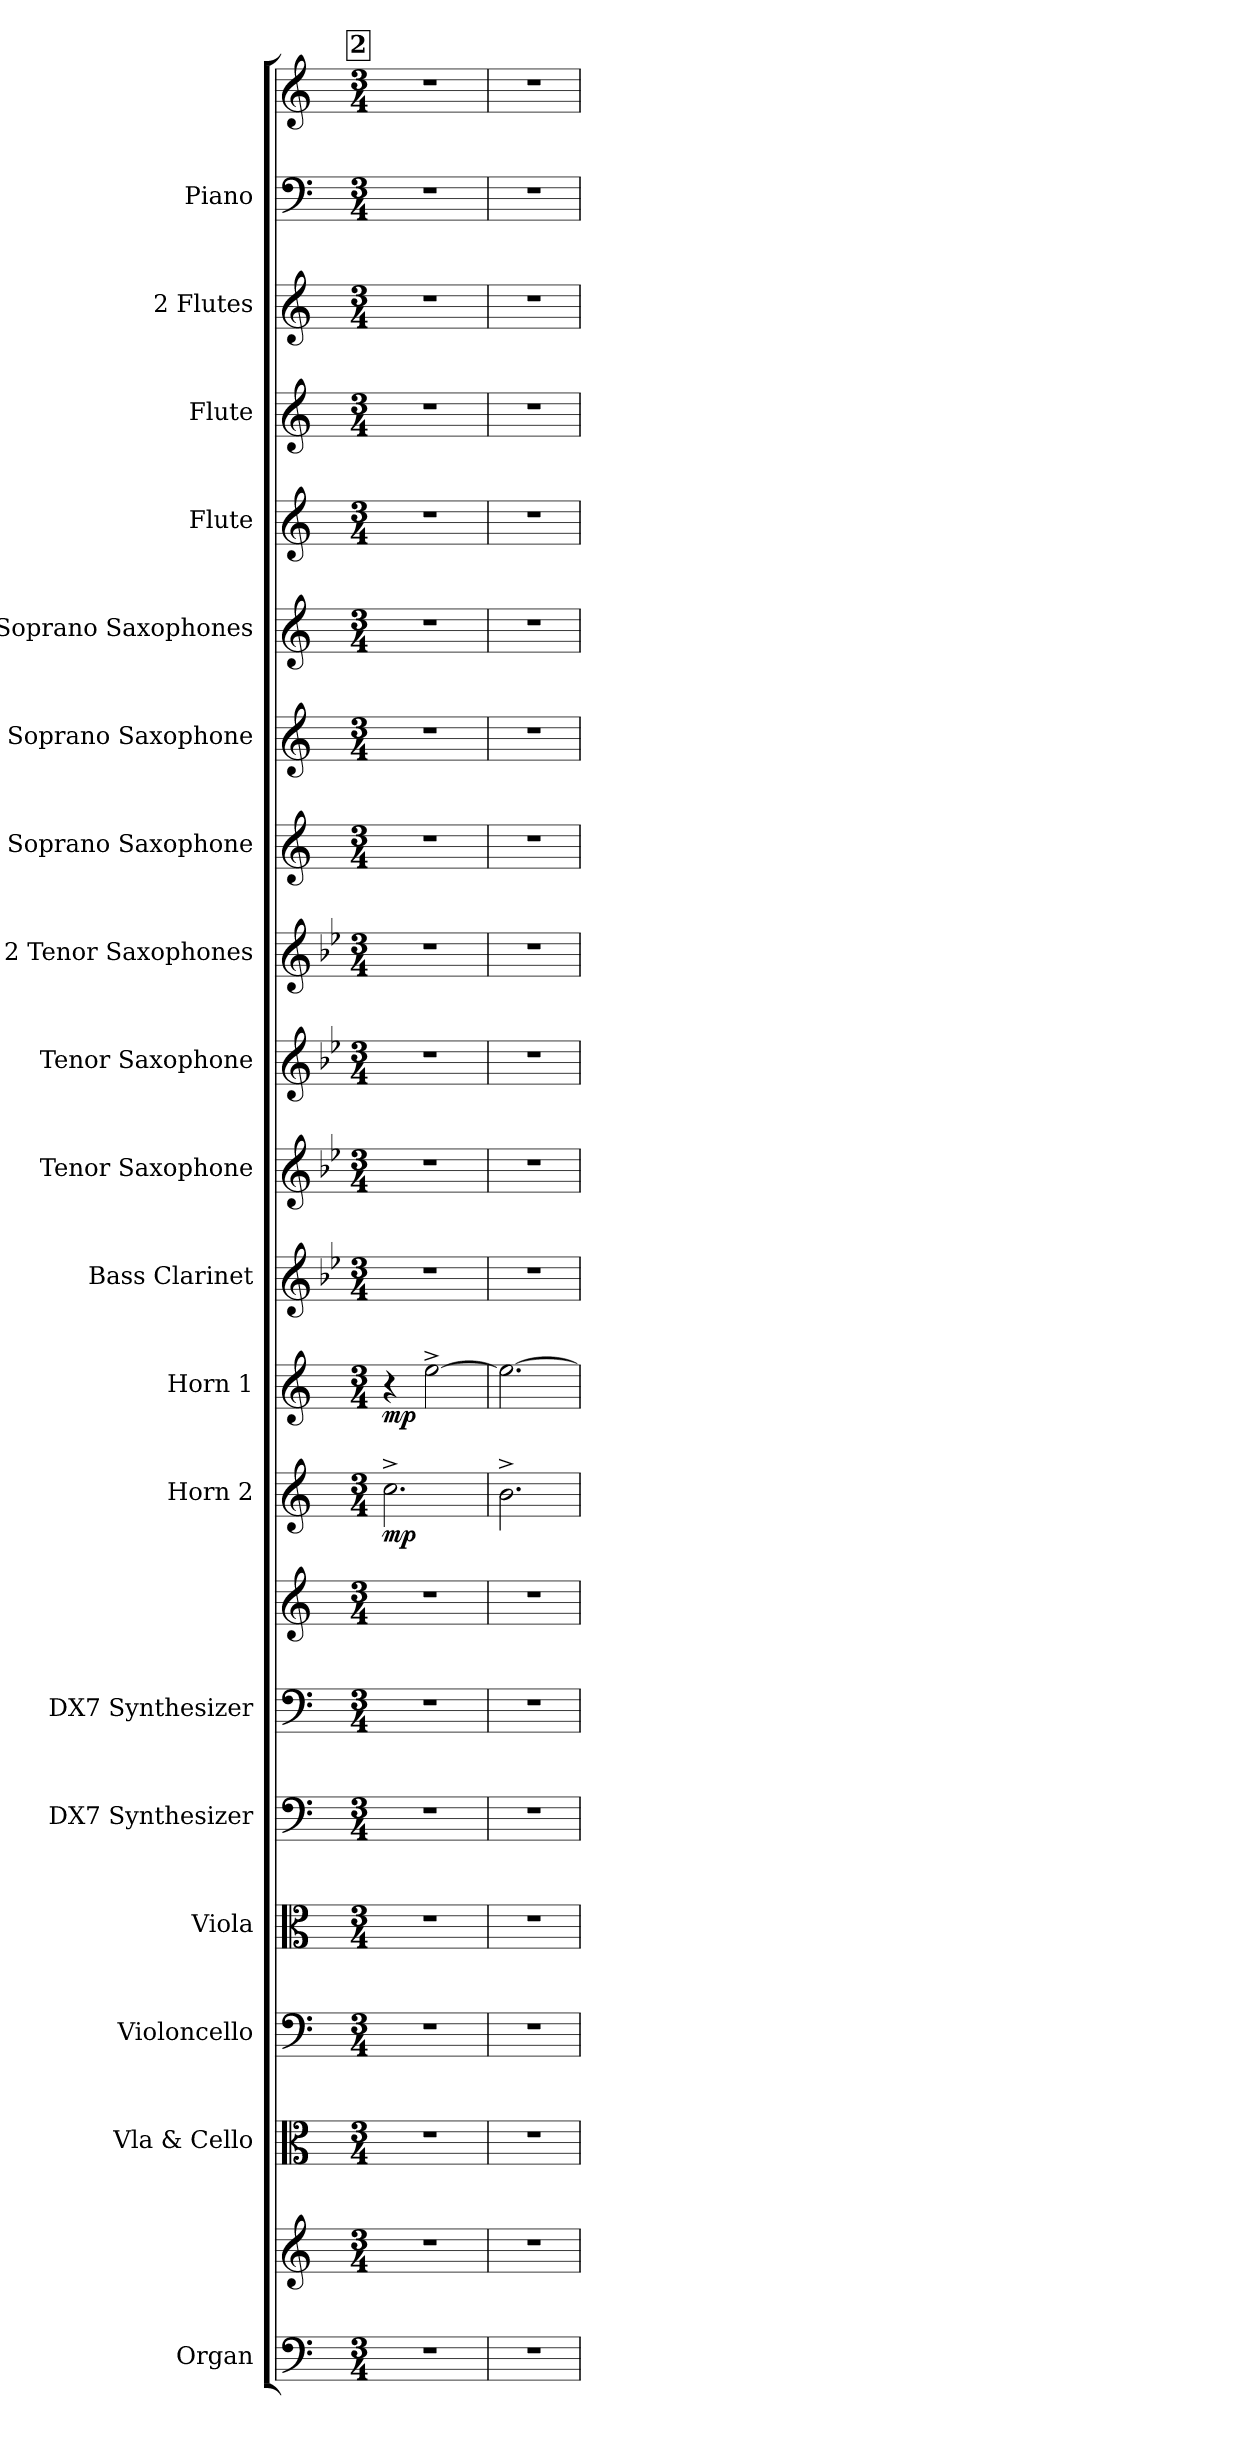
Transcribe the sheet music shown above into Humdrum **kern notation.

**kern	**kern	**kern	**kern	**kern	**kern	**kern	**kern	**kern	**dynam	**kern	**dynam	**kern	**kern	**kern	**kern	**kern	**kern	**kern	**kern	**kern	**kern	**kern	**kern
*part19	*part19	*part18	*part17	*part16	*part15	*part14	*part14	*part13	*part13	*part12	*part12	*part11	*part10	*part9	*part8	*part7	*part6	*part5	*part4	*part3	*part2	*part1	*part1
*staff22	*staff21	*staff20	*staff19	*staff18	*staff17	*staff16	*staff15	*staff14	*staff14	*staff13	*staff13	*staff12	*staff11	*staff10	*staff9	*staff8	*staff7	*staff6	*staff5	*staff4	*staff3	*staff2	*staff1
*I"Organ	*	*I"Vla &amp; Cello	*I"Violoncello	*I"Viola	*I"DX7 Synthesizer	*I"DX7 Synthesizer	*	*I"Horn 2	*	*I"Horn 1	*	*I"Bass Clarinet	*I"Tenor Saxophone	*I"Tenor Saxophone	*I"2 Tenor Saxophones	*I"Soprano Saxophone	*I"Soprano Saxophone	*I"2 Soprano Saxophones	*I"Flute	*I"Flute	*I"2 Flutes	*I"Piano	*
*I'Org.	*	*I'Vla &amp; Cello	*I'Cello	*I'Vla	*I'DX7	*I'DX7	*	*I'Hn 2	*	*I'Hn 1	*	*I'B. Cl.	*I'Tenor 2	*I'Tenor 1	*I'2 Tenors	*I'Sop 2	*I'Sop 1	*I'2 Sops	*I'Fl 2	*I'Fl 1	*I'2 Fls	*I'Pno.	*
*clefF4	*clefG2	*clefC3	*clefF4	*clefC3	*clefF4	*clefF4	*clefG2	*clefG2	*	*clefG2	*	*clefG2	*clefG2	*clefG2	*clefG2	*clefG2	*clefG2	*clefG2	*clefG2	*clefG2	*clefG2	*clefF4	*clefG2
*	*	*	*	*	*	*	*	*ITrd4c7	*	*ITrd4c7	*	*ITrd8c14	*ITrd8c14	*ITrd8c14	*ITrd8c14	*ITrd1c2	*ITrd1c2	*ITrd1c2	*	*	*	*	*
*k[]	*k[]	*k[]	*k[]	*k[]	*k[]	*k[]	*k[]	*k[b-]	*	*k[b-]	*	*k[b-e-]	*k[b-e-]	*k[b-e-]	*k[b-e-]	*k[b-e-]	*k[b-e-]	*k[b-e-]	*k[]	*k[]	*k[]	*k[]	*k[]
*M3/4	*M3/4	*M3/4	*M3/4	*M3/4	*M3/4	*M3/4	*M3/4	*M3/4	*	*M3/4	*	*M3/4	*M3/4	*M3/4	*M3/4	*M3/4	*M3/4	*M3/4	*M3/4	*M3/4	*M3/4	*M3/4	*M3/4
!!LO:REH:place=s1:a:B:fs=14:t=2
=35	=35	=35	=35	=35	=35	=35	=35	=35	=35	=35	=35	=35	=35	=35	=35	=35	=35	=35	=35	=35	=35	=35	=35
!	!	!	!	!	!	!	!	!	!LO:DY:b	!	!LO:DY:b	!	!	!	!	!	!	!	!	!	!	!	!
2.r	2.r	2.r	2.r	2.r	2.r	2.r	2.r	2.f^\	mp	4r	mp	2.r	2.r	2.r	2.r	2.r	2.r	2.r	2.r	2.r	2.r	2.r	2.r
.	.	.	.	.	.	.	.	.	.	[2a^\	.	.	.	.	.	.	.	.	.	.	.	.	.
=36	=36	=36	=36	=36	=36	=36	=36	=36	=36	=36	=36	=36	=36	=36	=36	=36	=36	=36	=36	=36	=36	=36	=36
2.r	2.r	2.r	2.r	2.r	2.r	2.r	2.r	2.e^\	.	2.a\_	.	2.r	2.r	2.r	2.r	2.r	2.r	2.r	2.r	2.r	2.r	2.r	2.r
=	=	=	=	=	=	=	=	=	=	=	=	=	=	=	=	=	=	=	=	=	=	=	=
*-	*-	*-	*-	*-	*-	*-	*-	*-	*-	*-	*-	*-	*-	*-	*-	*-	*-	*-	*-	*-	*-	*-	*-
